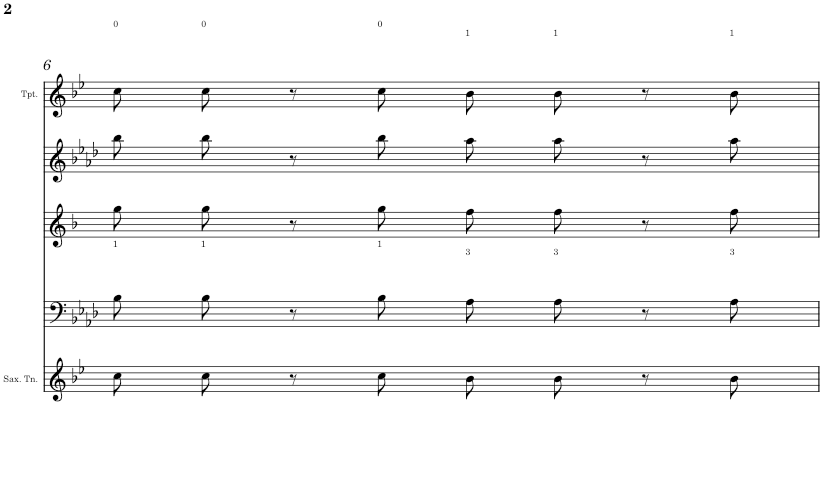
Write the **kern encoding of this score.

**kern	**kern	**kern	**kern	**kern
*part5	*part4	*part3	*part2	*part1
*staff5	*staff4	*staff3	*staff2	*staff1
*I"Saxofone Tenor	*I"Trombone	*I"Saxofone Alto	*I"Flauta	*I"Trumpet in Bb
*I'Sax. Tn.	*I'Trb	*	*I'Fl	*I'Tpt.
!!LO:PB:g=z
*clefG2	*clefF4	*clefG2	*clefG2	*clefG2
*Trd8c14	*	*Trd5c9	*	*Trd1c2
*k[b-e-]	*k[b-e-a-d-]	*k[b-]	*k[b-e-a-d-]	*k[b-e-]
*B-:	*A-:	*F:	*A-:	*B-:
*M4/4	*M4/4	*M4/4	*M4/4	*M4/4
=6	=6	=6	=6	=6
!	!	!	!	!LO:TX:a:t=0
!	!LO:TX:a:t=1	!	!	!
8cc\L	8B-\L	8gg\L	8bb-\L	8cc\L
!	!	!	!	!LO:TX:a:t=0
!	!LO:TX:a:t=1	!	!	!
8cc\J	8B-\J	8gg\J	8bb-\J	8cc\J
8r	8r	8r	8r	8r
!	!	!	!	!LO:TX:a:t=0
!	!LO:TX:a:t=1	!	!	!
8cc\	8B-\	8gg\	8bb-\	8cc\
!	!	!	!	!LO:TX:a:t=1
!	!LO:TX:a:t=3	!	!	!
8b-\L	8A-\L	8ff\L	8aa-\L	8b-\L
!	!	!	!	!LO:TX:a:t=1
!	!LO:TX:a:t=3	!	!	!
8b-\J	8A-\J	8ff\J	8aa-\J	8b-\J
8r	8r	8r	8r	8r
!	!	!	!	!LO:TX:a:t=1
!	!LO:TX:a:t=3	!	!	!
8b-\	8A-\	8ff\	8aa-\	8b-\
=	=	=	=	=
*-	*-	*-	*-	*-
